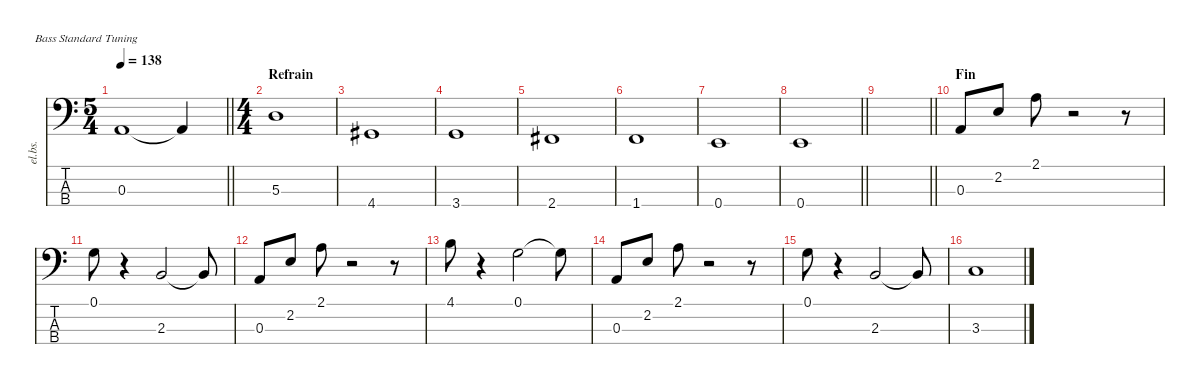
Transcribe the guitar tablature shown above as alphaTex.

\defaultSystemsLayout 4
\hideDynamics
\bracketExtendMode nobrackets
\track ("Basse" "el.bs.") {instrument electricbassfinger}
\staff {score tabs}
\tuning (G2 D2 A1 E1)
\ts (5 4)
\tempo 138
\clef f4
\barLineRight lightlight
\ks aminor
0.3.1{dy f} 0.3{t}.4 |
\ts (4 4)
\beaming (8 2 2 2 2)
\section ("" "Refrain")
5.3.1 |
4.4{acc #}.1 |
3.4.1 |
2.4{acc #}.1 |
1.4.1 |
0.4.1 |
\barLineRight lightlight
0.4.1 |
\barLineRight lightlight
|
\section ("" "Fin")
0.3.8{beam Up} 2.2.8{beam Up} 2.1.8{beam Down} r.2{beam Down} r.8{beam Down} |
0.1.8{beam Down} r.4{beam Down} 2.3.2{beam Up} 2.3{t}.8{beam Up} |
0.3.8{beam Up} 2.2.8{beam Up} 2.1.8{beam Down} r.2{beam Down} r.8{beam Down} |
4.1.8{beam Down} r.4{beam Down} 0.1.2{beam Down} 0.1{t}.8{beam Down} |
0.3.8{beam Up} 2.2.8{beam Up} 2.1.8{beam Down} r.2{beam Down} r.8{beam Down} |
0.1.8{beam Down} r.4{beam Down} 2.3.2{beam Up} 2.3{t}.8{beam Up} |
3.3.1{beam Up}
